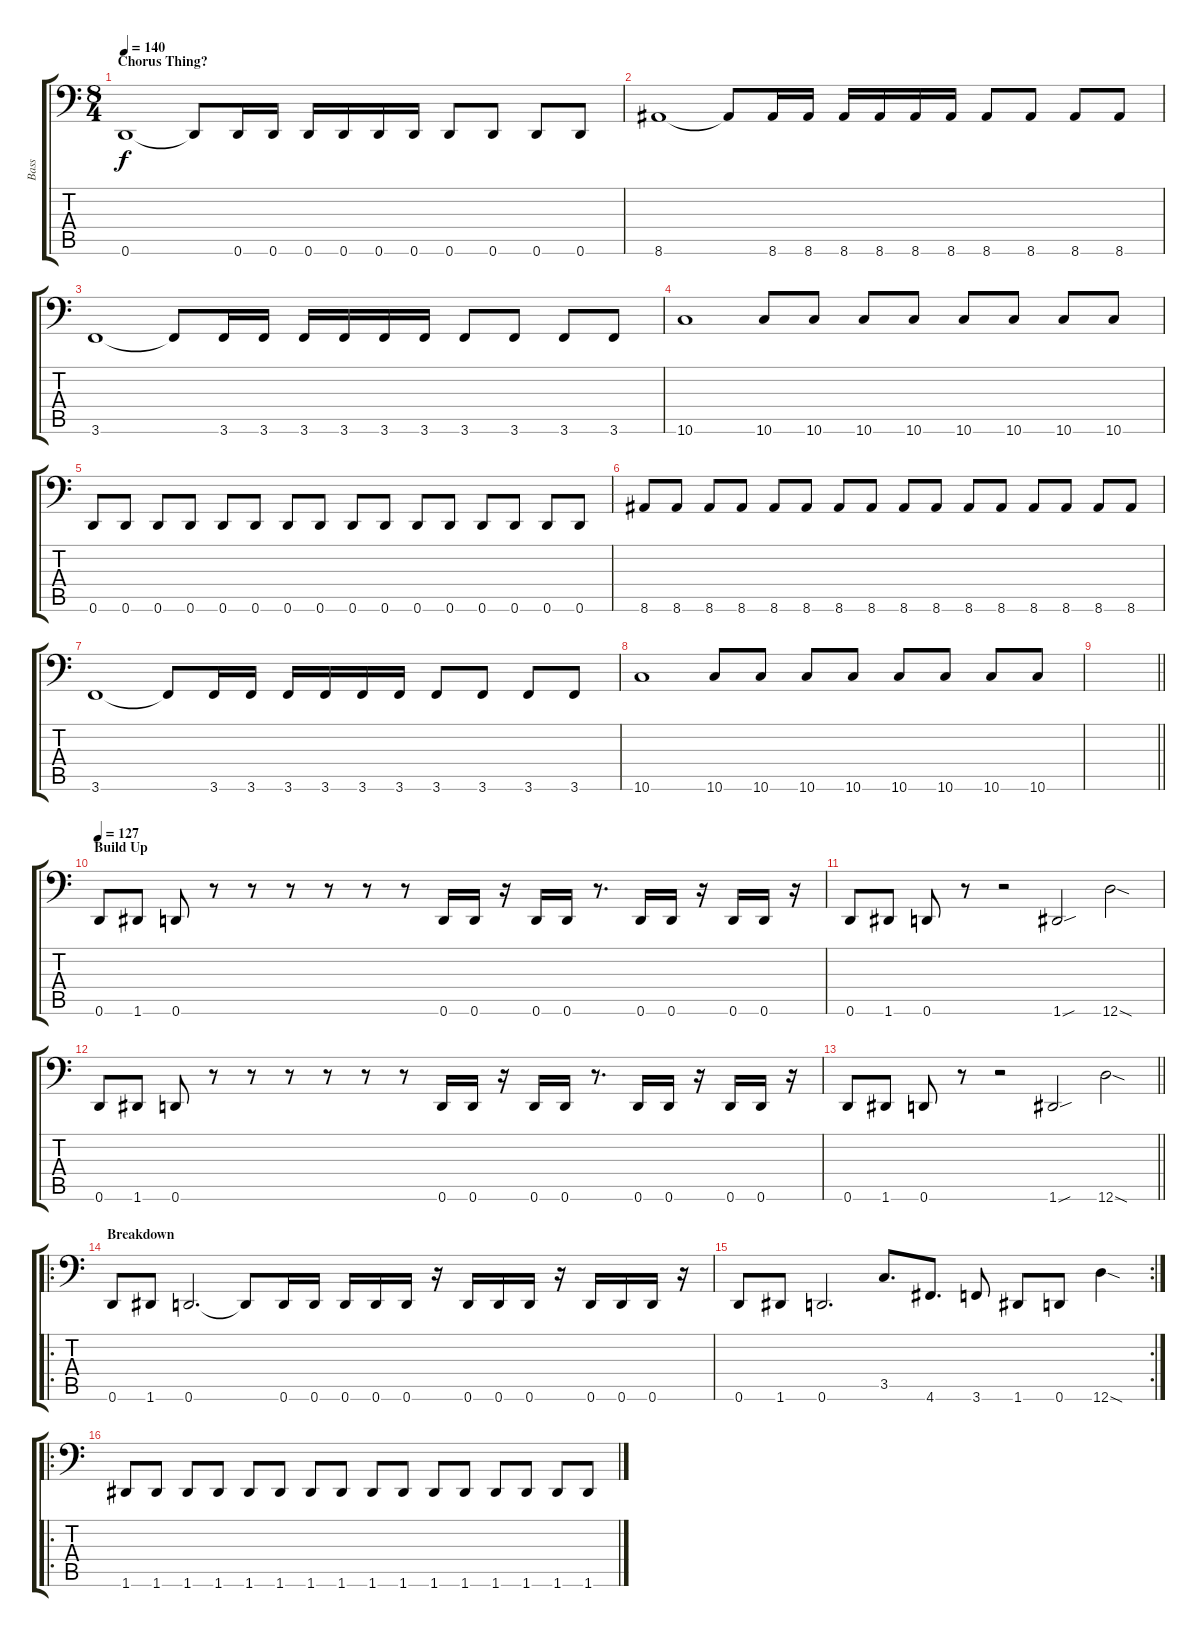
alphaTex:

\track ("Bass" "Bass") {instrument electricbasspick}
\staff {score tabs}
\tuning (E3 B2 G2 D2 A1 D1) {hide}
\ts (8 4)
\section ("" "Chorus Thing?")
\tempo 140
\clef f4
\ks c
0.6.1{dy f} 0.6{t}.8 0.6.16 0.6.16 0.6.16 0.6.16 0.6.16 0.6.16 0.6.8 0.6.8 0.6.8 0.6.8 |
8.6.1 8.6{t}.8 8.6.16 8.6.16 8.6.16 8.6.16 8.6.16 8.6.16 8.6.8 8.6.8 8.6.8 8.6.8 |
3.6.1 3.6{t}.8 3.6.16 3.6.16 3.6.16 3.6.16 3.6.16 3.6.16 3.6.8 3.6.8 3.6.8 3.6.8 |
10.6.1 10.6.8 10.6.8 10.6.8 10.6.8 10.6.8 10.6.8 10.6.8 10.6.8 |
0.6.8 0.6.8 0.6.8 0.6.8 0.6.8 0.6.8 0.6.8 0.6.8 0.6.8 0.6.8 0.6.8 0.6.8 0.6.8 0.6.8 0.6.8 0.6.8 |
8.6.8 8.6.8 8.6.8 8.6.8 8.6.8 8.6.8 8.6.8 8.6.8 8.6.8 8.6.8 8.6.8 8.6.8 8.6.8 8.6.8 8.6.8 8.6.8 |
3.6.1 3.6{t}.8 3.6.16 3.6.16 3.6.16 3.6.16 3.6.16 3.6.16 3.6.8 3.6.8 3.6.8 3.6.8 |
10.6.1 10.6.8 10.6.8 10.6.8 10.6.8 10.6.8 10.6.8 10.6.8 10.6.8 |
\barLineRight lightlight
|
\section ("" "Build Up")
\tempo 127
0.6.8 1.6.8 0.6.8 r.8 r.8 r.8 r.8 r.8 r.8 0.6.16 0.6.16 r.16 0.6.16 0.6.16 r.8{d} 0.6.16 0.6.16 r.16 0.6.16 0.6.16 r.16 |
0.6.8 1.6.8 0.6.8 r.8 r.2 1.6{sou}.2 12.6{sod}.2 |
0.6.8 1.6.8 0.6.8 r.8 r.8 r.8 r.8 r.8 r.8 0.6.16 0.6.16 r.16 0.6.16 0.6.16 r.8{d} 0.6.16 0.6.16 r.16 0.6.16 0.6.16 r.16 |
\barLineRight lightlight
0.6.8 1.6.8 0.6.8 r.8 r.2 1.6{sou}.2 12.6{sod}.2 |
\ro
\section ("" "Breakdown")
0.6.8 1.6.8 0.6.2{d} 0.6{t}.8 0.6.16 0.6.16 0.6.16 0.6.16 0.6.16 r.16 0.6.16 0.6.16 0.6.16 r.16 0.6.16 0.6.16 0.6.16 r.16 |
\rc 2
0.6.8 1.6.8 0.6.2{d} 3.5.8{d} 4.6.8{d} 3.6.8 1.6.8 0.6.8 12.6{sod}.4 |
\ro
1.6.8 1.6.8 1.6.8 1.6.8 1.6.8 1.6.8 1.6.8 1.6.8 1.6.8 1.6.8 1.6.8 1.6.8 1.6.8 1.6.8 1.6.8 1.6.8
